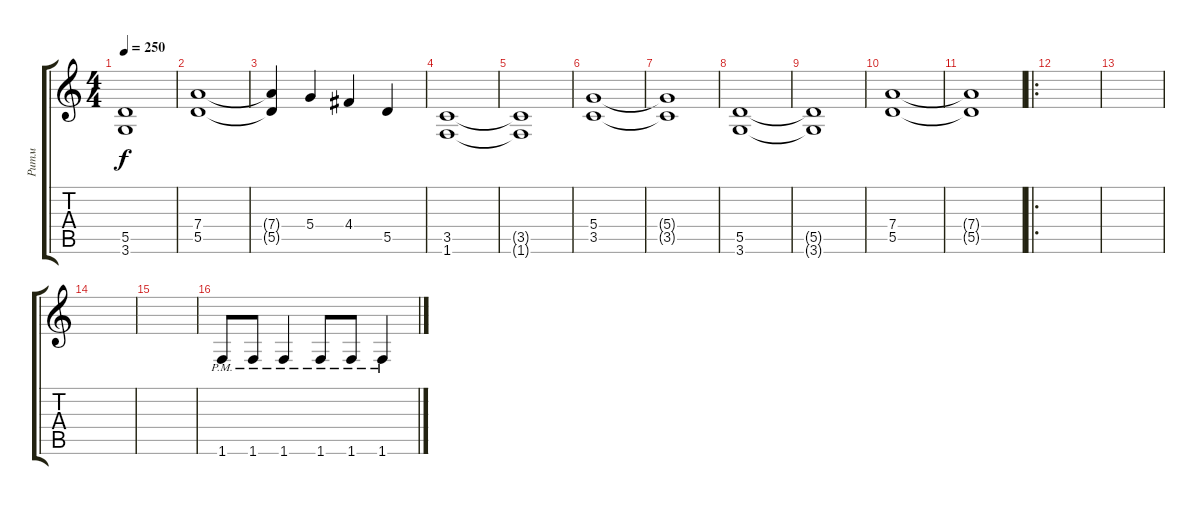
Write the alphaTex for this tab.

\track ("Ритм" "Ритм") {instrument distortionguitar}
\staff {score tabs}
\tuning (E4 B3 G3 D3 A2 E2) {hide}
\ts (4 4)
\tempo 250
\clef g2
\ks c
(5.5{t} 3.6{t}).1{dy f} |
(7.4 5.5).1 |
(7.4{t} 5.5{t}).4 5.4.4 4.4.4 5.5.4 |
(3.5 1.6).1 |
(3.5{t} 1.6{t}).1 |
(5.4 3.5).1 |
(5.4{t} 3.5{t}).1 |
(5.5 3.6).1 |
(5.5{t} 3.6{t}).1 |
(7.4 5.5).1 |
(7.4{t} 5.5{t}).1 |
\ro
|
|
|
|
1.6{pm}.8 1.6{pm}.8 1.6{pm}.4 1.6{pm}.8 1.6{pm}.8 1.6{pm}.4
